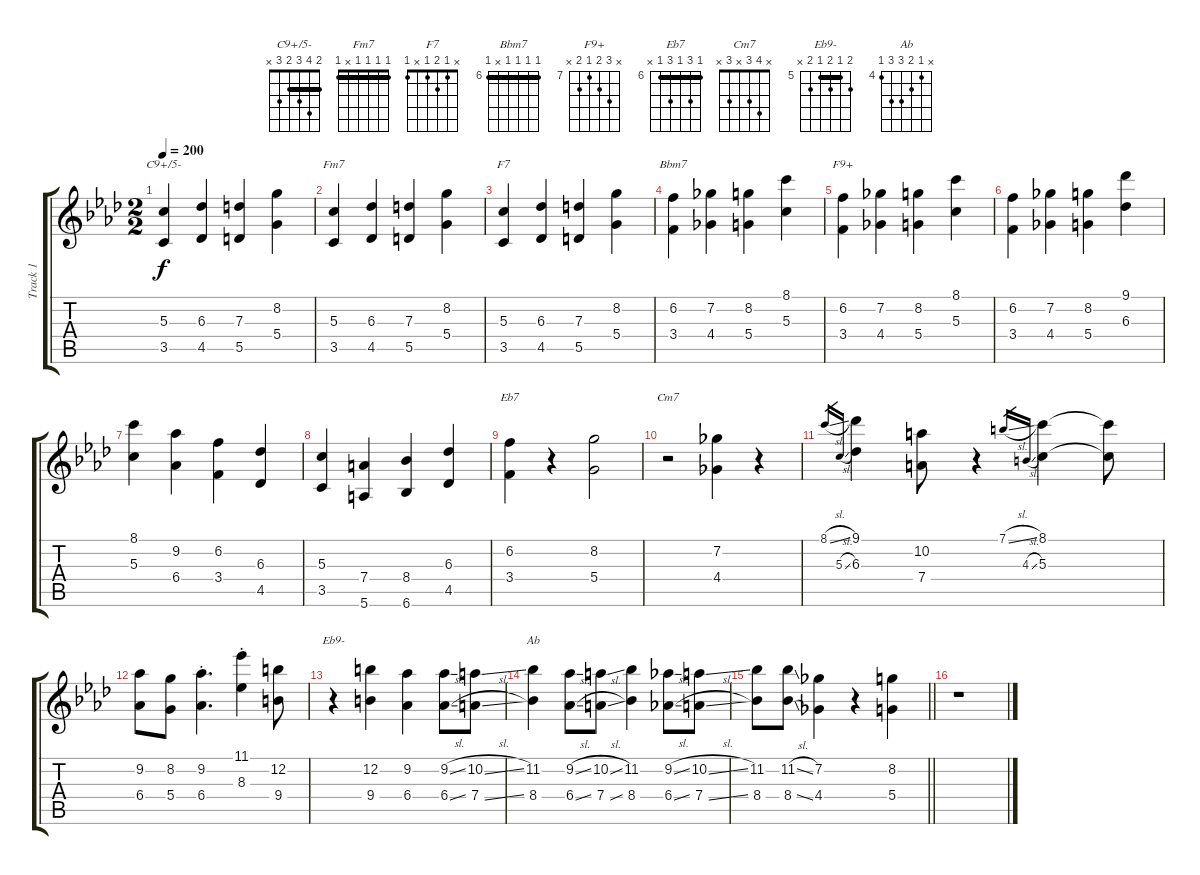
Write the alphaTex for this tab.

\track ("Track 1" "Track 1") {instrument electricguitarjazz}
\staff {score tabs}
\tuning (E4 B3 G3 D3 A2 E2) {hide}
\chord ("C9+/5-" 2 4 3 2 3 x) {barre 2}
\chord ("Fm7" 1 1 1 1 x 1) {barre 1}
\chord ("F7" x 1 2 1 x 1)
\chord ("Bbm7" 6 6 6 6 x 6) {firstfret 6 barre 6}
\chord ("F9+" x 9 8 7 8 x) {firstfret 7}
\chord ("Eb7" 6 8 6 8 6 x) {firstfret 6 barre 6}
\chord ("Cm7" x 4 3 x 3 x)
\chord ("Eb9-" 6 5 6 5 6 x) {firstfret 5 barre 5}
\chord ("Ab" x 4 5 6 6 4) {firstfret 4}
\ts (2 2)
\tempo 200
\clef g2
\ks ab
(5.3 3.5).4{ch "C9+/5-" dy f} (6.3 4.5).4 (7.3 5.5).4 (8.2 5.4).4 |
(5.3 3.5).4{ch "Fm7"} (6.3 4.5).4 (7.3 5.5).4 (8.2 5.4).4 |
(5.3 3.5).4{ch "F7"} (6.3 4.5).4 (7.3 5.5).4 (8.2 5.4).4 |
(6.2 3.4).4{ch "Bbm7"} (7.2 4.4).4 (8.2 5.4).4 (8.1 5.3).4 |
(6.2 3.4).4{ch "F9+"} (7.2 4.4).4 (8.2 5.4).4 (8.1 5.3).4 |
(6.2 3.4).4 (7.2 4.4).4 (8.2 5.4).4 (9.1 6.3).4 |
(8.1 5.3).4 (9.2 6.4).4 (6.2 3.4).4 (6.3 4.5).4 |
(5.3 3.5).4 (7.4 5.6).4 (8.4 6.6).4 (6.3 4.5).4 |
(6.2 3.4).4{ch "Eb7"} r.4 (8.2 5.4).2 |
r.2{ch "Cm7"} (7.2 4.4).4 r.4 |
8.1{sl}.16{gr} 5.3{sl}.16{gr} (9.1 6.3).4 (10.2 7.4).8 r.4 7.1{sl}.16{gr} 4.3{sl}.16{gr} (8.1 5.3).4 (8.1{t} 5.3{t}).8 |
(9.2 6.4).8 (8.2 5.4).8 (9.2{st} 6.4{st}).4{d} (11.1{st} 8.3{st}).4 (12.2 9.4).8 |
r.4{ch "Eb9-"} (12.2 9.4).4 (9.2 6.4).4 (9.2{sl} 6.4{sl}).8 (10.2{sl} 7.4{sl}).8 |
(11.2 8.4).4{ch "Ab"} (9.2{sl} 6.4{sl}).8 (10.2{sl} 7.4{sl}).8 (11.2 8.4).4 (9.2{sl} 6.4{sl}).8 (10.2{sl} 7.4{sl}).8 |
\barLineRight lightlight
(11.2 8.4).8 (11.2{sl} 8.4{sl}).8 (7.2 4.4).4 r.4 (8.2 5.4).4 |
r.1
